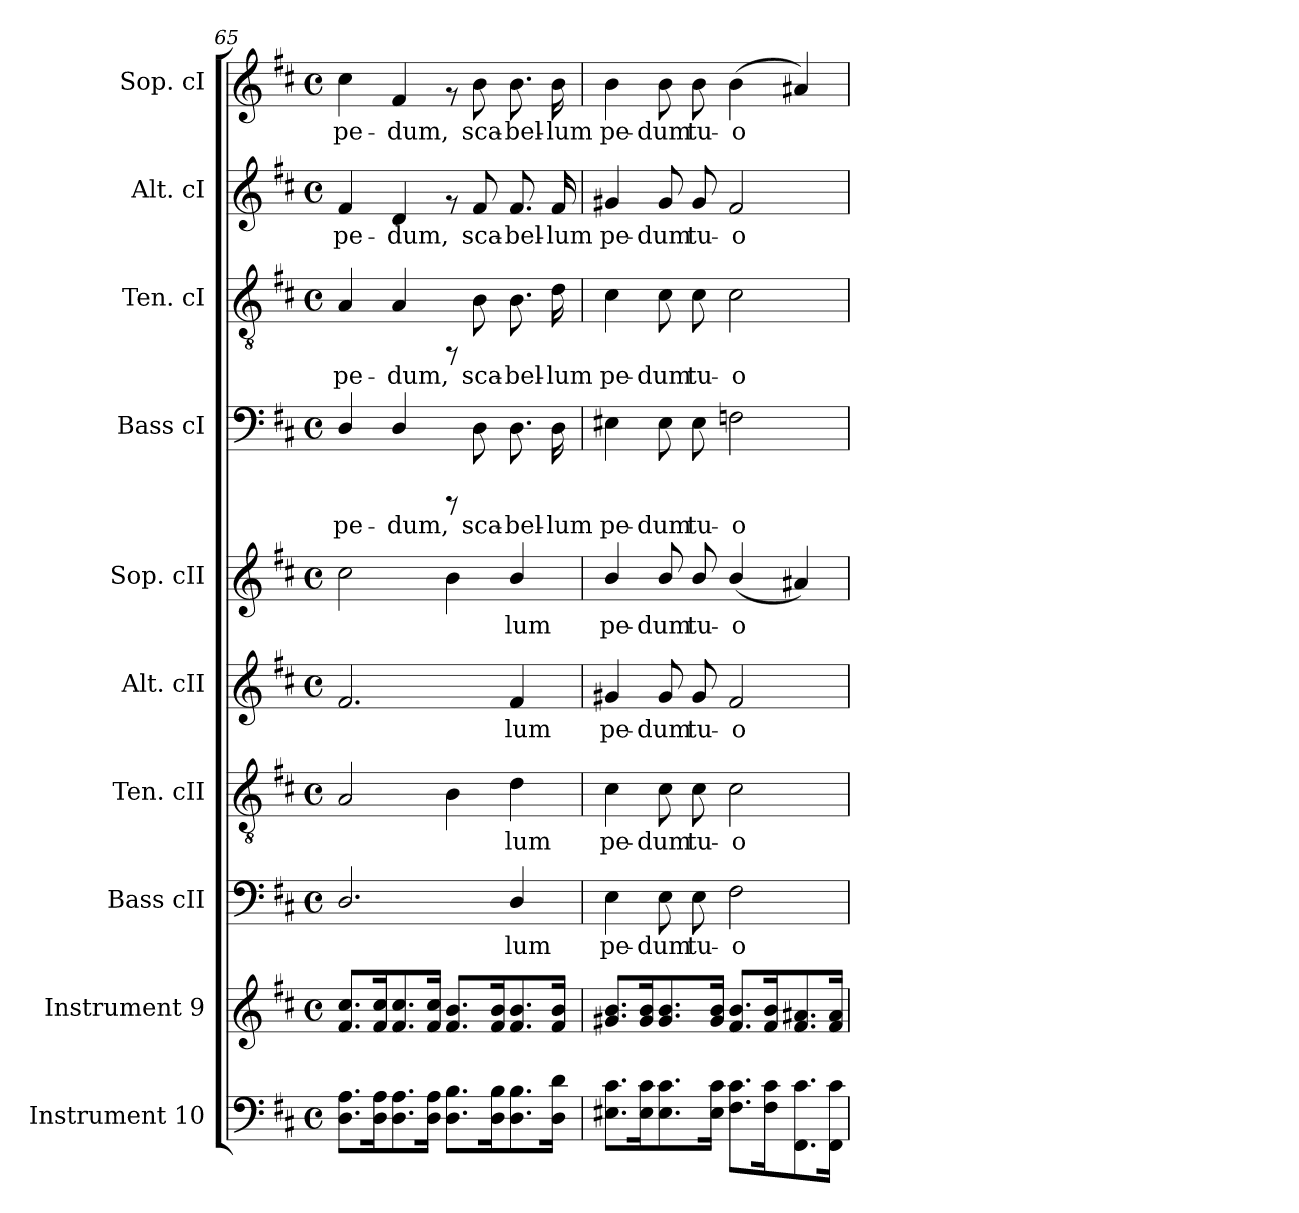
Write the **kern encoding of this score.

**kern	**kern	**kern	**text	**kern	**text	**kern	**text	**kern	**text	**kern	**text	**kern	**text	**kern	**text	**kern	**text
*part10	*part9	*part8	*part8	*part7	*part7	*part6	*part6	*part5	*part5	*part4	*part4	*part3	*part3	*part2	*part2	*part1	*part1
*staff10	*staff9	*staff8	*staff8	*staff7	*staff7	*staff6	*staff6	*staff5	*staff5	*staff4	*staff4	*staff3	*staff3	*staff2	*staff2	*staff1	*staff1
*I"Instrument 10	*I"Instrument 9	*I"Bass cII	*	*I"Ten. cII	*	*I"Alt. cII	*	*I"Sop. cII	*	*I"Bass cI	*	*I"Ten. cI	*	*I"Alt. cI	*	*I"Sop. cI	*
*	*	*I'Bass cII	*	*I'Ten. cII	*	*I'Alt. cII	*	*I'Sop. cII	*	*I'Bass cI	*	*I'Ten. cI	*	*I'Alt. cI	*	*I'Sop. cI	*
*clefF4	*clefG2	*clefF4	*	*clefGv2	*	*clefG2	*	*clefG2	*	*clefF4	*	*clefGv2	*	*clefG2	*	*clefG2	*
*k[f#c#]	*k[f#c#]	*k[f#c#]	*	*k[f#c#]	*	*k[f#c#]	*	*k[f#c#]	*	*k[f#c#]	*	*k[f#c#]	*	*k[f#c#]	*	*k[f#c#]	*
*D:	*D:	*D:	*	*D:	*	*D:	*	*D:	*	*D:	*	*D:	*	*D:	*	*D:	*
*M4/4	*M4/4	*M4/4	*	*M4/4	*	*M4/4	*	*M4/4	*	*M4/4	*	*M4/4	*	*M4/4	*	*M4/4	*
*met(c)	*met(c)	*met(c)	*	*met(c)	*	*met(c)	*	*met(c)	*	*met(c)	*	*met(c)	*	*met(c)	*	*met(c)	*
=65	=65	=65	=65	=65	=65	=65	=65	=65	=65	=65	=65	=65	=65	=65	=65	=65	=65
!	!	!	!LO:LY:b:cj	!	!LO:LY:b:cj	!	!LO:LY:b:cj	!	!LO:LY:b:cj	!	!LO:LY:b:cj	!	!LO:LY:b:cj	!	!LO:LY:b:cj	!	!LO:LY:b:cj
8.A\ 8.D\L	8.cc#/ 8.f#/L	2.D/	--	2A/	--	2.f#/	--	2cc#\	--	4D/	pe-	4A/	pe-	4f#/	pe-	4cc#\	pe-
16A\ 16D\	16cc#/ 16f#/	.	.	.	.	.	.	.	.	.	.	.	.	.	.	.	.
!	!	!	!	!	!	!	!	!	!	!	!LO:LY:b:cj	!	!LO:LY:b:cj	!	!LO:LY:b:cj	!	!LO:LY:b:cj
8.A\ 8.D\	8.cc#/ 8.f#/	.	.	.	.	.	.	.	.	4D/	-dum,	4A/	-dum,	4d/	-dum,	4f#/	-dum,
16A\ 16D\J	16cc#/ 16f#/J	.	.	.	.	.	.	.	.	.	.	.	.	.	.	.	.
!	!	!	!	!	!LO:LY:b:cj	!	!	!	!LO:LY:b:cj	!	!	!	!	!	!	!	!
8.B\ 8.D\L	8.b/ 8.f#/L	.	.	4B\	--	.	.	4b\	--	8rCCC	.	8rFF	.	8rf	.	8rf	.
!	!	!	!	!	!	!	!	!	!	!	!LO:LY:b:cj	!	!LO:LY:b:cj	!	!LO:LY:b:cj	!	!LO:LY:b:cj
.	.	.	.	.	.	.	.	.	.	8D\	sca-	8B\	sca-	8f#/	sca-	8b\	sca-
16B\ 16D\	16b/ 16f#/	.	.	.	.	.	.	.	.	.	.	.	.	.	.	.	.
!	!	!	!LO:LY:b:cj	!	!LO:LY:b:cj	!	!LO:LY:b:cj	!	!LO:LY:b:cj	!	!LO:LY:b:cj	!	!LO:LY:b:cj	!	!LO:LY:b:cj	!	!LO:LY:b:cj
8.B\ 8.D\	8.b/ 8.f#/	4D/	-lum	4d\	-lum	4f#/	-lum	4b/	-lum	8.D\	-bel-	8.B\	-bel-	8.f#/	-bel-	8.b\	-bel-
!	!	!	!	!	!	!	!	!	!	!	!LO:LY:b:cj	!	!LO:LY:b:cj	!	!LO:LY:b:cj	!	!LO:LY:b:cj
16d\ 16D\J	16b/ 16f#/J	.	.	.	.	.	.	.	.	16D\	-lum	16d\	-lum	16f#/	-lum	16b\	-lum
=66	=66	=66	=66	=66	=66	=66	=66	=66	=66	=66	=66	=66	=66	=66	=66	=66	=66
!	!	!	!LO:LY:b:cj	!	!LO:LY:b:cj	!	!LO:LY:b:cj	!	!LO:LY:b:cj	!	!LO:LY:b:cj	!	!LO:LY:b:cj	!	!LO:LY:b:cj	!	!LO:LY:b:cj
8.c#\ 8.E#X\L	8.b/ 8.g#X/L	4E\	pe-	4c#\	pe-	4g#X/	pe-	4b/	pe-	4E#X\	pe-	4c#\	pe-	4g#X/	pe-	4b\	pe-
16c#\ 16E#\	16b/ 16g#/	.	.	.	.	.	.	.	.	.	.	.	.	.	.	.	.
!	!	!	!LO:LY:b:cj	!	!LO:LY:b:cj	!	!LO:LY:b:cj	!	!LO:LY:b:cj	!	!LO:LY:b:cj	!	!LO:LY:b:cj	!	!LO:LY:b:cj	!	!LO:LY:b:cj
8.c#\ 8.E#\	8.b/ 8.g#/	8E\	-dum	8c#\	-dum	8g#/	-dum	8b/	-dum	8E#\	-dum	8c#\	-dum	8g#/	-dum	8b\	-dum
!	!	!	!LO:LY:b:cj	!	!LO:LY:b:cj	!	!LO:LY:b:cj	!	!LO:LY:b:cj	!	!LO:LY:b:cj	!	!LO:LY:b:cj	!	!LO:LY:b:cj	!	!LO:LY:b:cj
.	.	8E\	tu-	8c#\	tu-	8g#/	tu-	8b/	tu-	8E#\	tu-	8c#\	tu-	8g#/	tu-	8b\	tu-
16c#\ 16E#\J	16b/ 16g#/J	.	.	.	.	.	.	.	.	.	.	.	.	.	.	.	.
!	!	!	!LO:LY:b:cj	!	!LO:LY:b:cj	!	!LO:LY:b:cj	!	!LO:LY:b:cj	!	!LO:LY:b:cj	!	!LO:LY:b:cj	!	!LO:LY:b:cj	!	!LO:LY:b:cj
8.c#\ 8.F#\L	8.b/ 8.f#/L	2F#\	-o-	2c#\	-o-	2f#/	-o-	(<4b/	-o-	2Fn\	-o-	2c#\	-o-	2f#/	-o-	(>4b\	-o-
16c#\ 16F#\	16b/ 16f#/	.	.	.	.	.	.	.	.	.	.	.	.	.	.	.	.
!	!	!	!	!	!	!	!	!	!LO:LY:b:cj	!	!	!	!	!	!	!	!LO:LY:b:cj
8.c#\ 8.FF#\	8.a#X/ 8.f#/	.	.	.	.	.	.	4a#X/)	--	.	.	.	.	.	.	4a#X/)	--
16c#\ 16FF#\J	16a#/ 16f#/J	.	.	.	.	.	.	.	.	.	.	.	.	.	.	.	.
=	=	=	=	=	=	=	=	=	=	=	=	=	=	=	=	=	=
*-	*-	*-	*-	*-	*-	*-	*-	*-	*-	*-	*-	*-	*-	*-	*-	*-	*-
